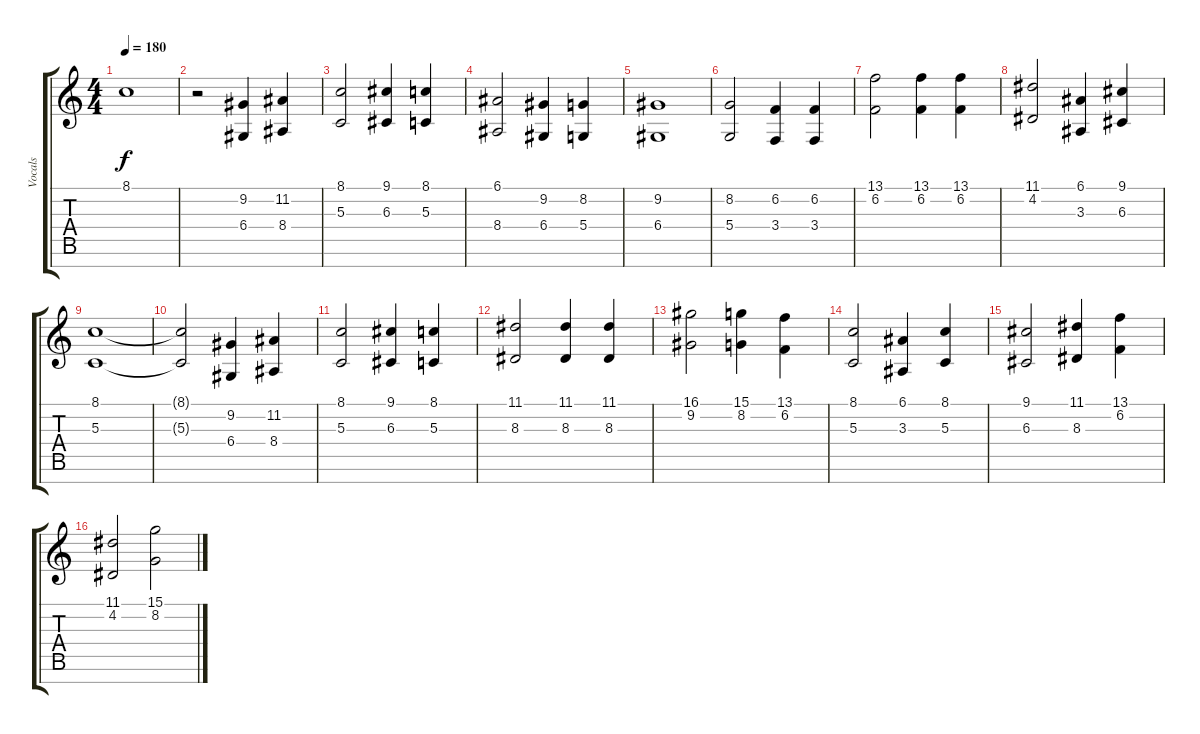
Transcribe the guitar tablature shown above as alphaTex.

\track ("Vocals" "Vocals") {instrument choiraahs}
\staff {score tabs}
\tuning (E4 B3 G3 D3 A2 E2 B1) {hide}
\ts (4 4)
\tempo 180
\clef g2
\ks c
8.1.1{dy f} |
r.2 (9.2 6.4).4 (11.2 8.4).4 |
(8.1 5.3).2 (9.1 6.3).4 (8.1 5.3).4 |
(6.1 8.4).2 (9.2 6.4).4 (8.2 5.4).4 |
(9.2 6.4).1 |
(8.2 5.4).2 (6.2 3.4).4 (6.2 3.4).4 |
(13.1 6.2).2 (13.1 6.2).4 (13.1 6.2).4 |
(11.1 4.2).2 (6.1 3.3).4 (9.1 6.3).4 |
(8.1 5.3).1 |
(8.1{t} 5.3{t}).2 (9.2 6.4).4 (11.2 8.4).4 |
(8.1 5.3).2 (9.1 6.3).4 (8.1 5.3).4 |
(11.1 8.3).2 (11.1 8.3).4 (11.1 8.3).4 |
(16.1 9.2).2 (15.1 8.2).4 (13.1 6.2).4 |
(8.1 5.3).2 (6.1 3.3).4 (8.1 5.3).4 |
(9.1 6.3).2 (11.1 8.3).4 (13.1 6.2).4 |
(11.1 4.2).2 (15.1 8.2).2
